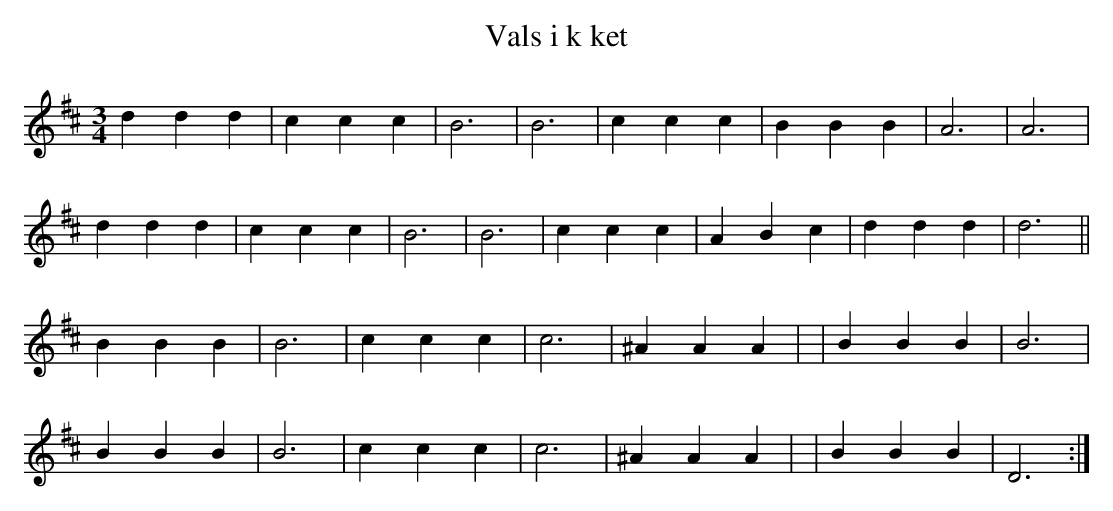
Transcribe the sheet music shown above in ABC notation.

X:1
T:Vals i k ket
M:3/4
L:1/4
K:D
d d d | c c c | B3 | B3 | c c c | B B B | A3 | A3 |
d d d | c c c | B3 | B3 | c c c | A B c | d d d | d3 ||
B B B | B3 | c c c | c3 | ^A A A | ¡3 | B B B | B3 |
B B B | B3 | c c c | c3 | ^A A A | ¡3 | B B B | D3 :|
